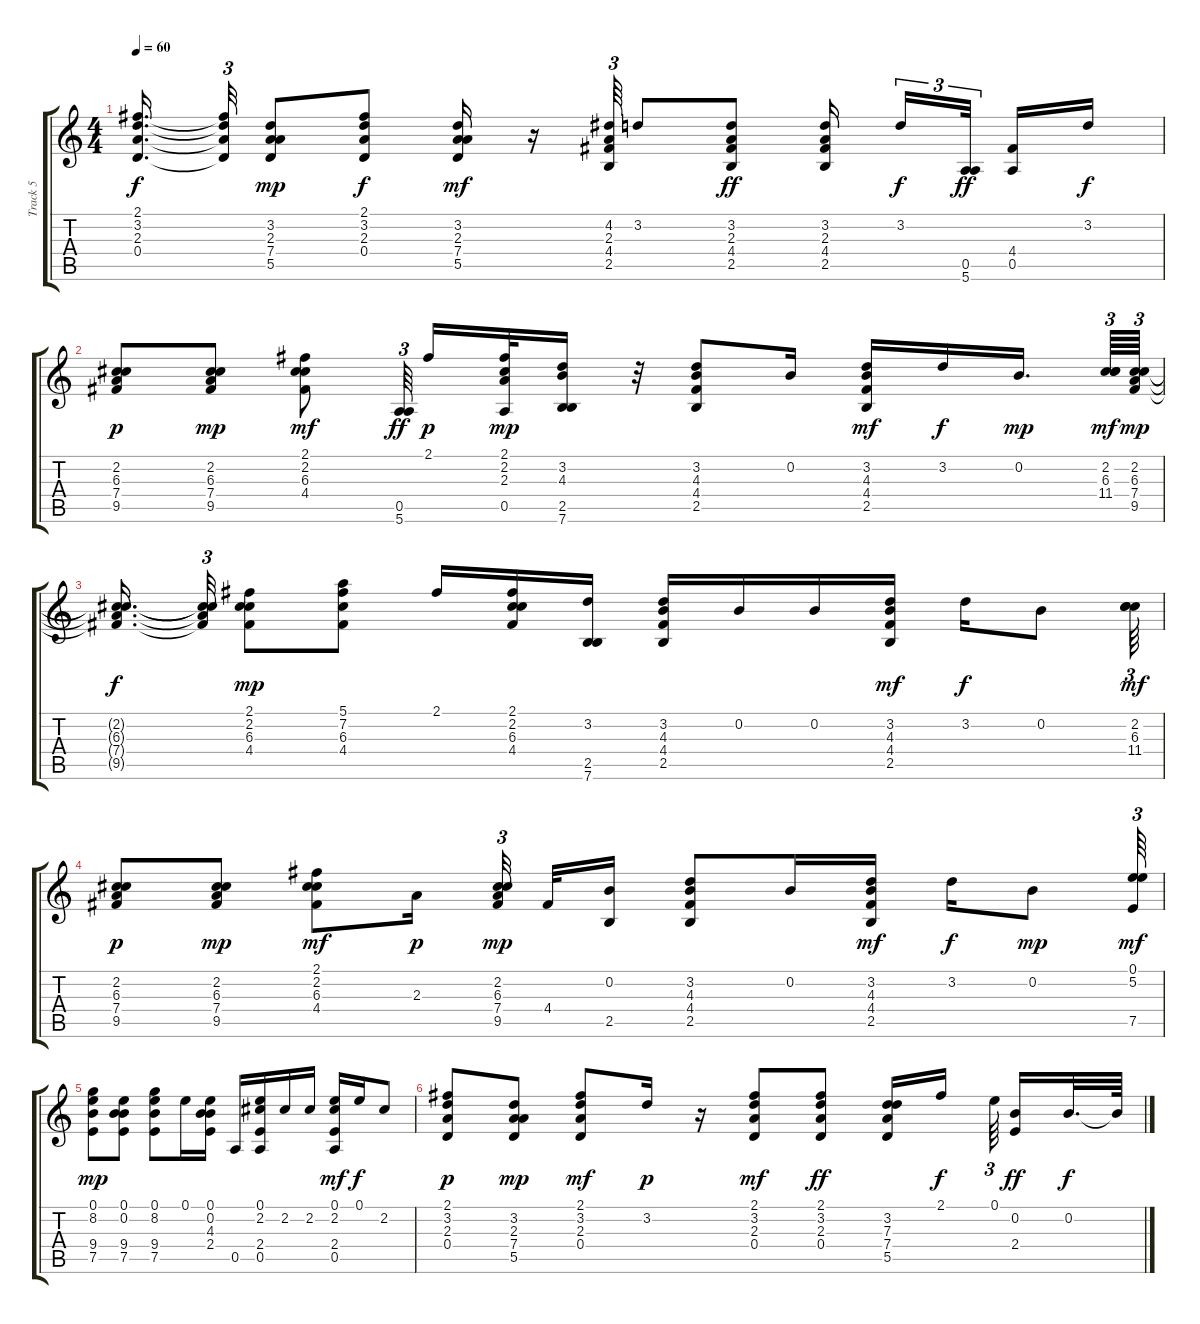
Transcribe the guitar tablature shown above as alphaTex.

\track ("Track 5" "Track 5") {instrument acousticguitarsteel}
\staff {score tabs}
\tuning (E4 B3 G3 D3 A2 E2) {hide}
\ts (4 4)
\tempo 60
\clef g2
\ks c
(2.1{t} 3.2{t} 2.3{t} 0.4{t}).16{d dy f} (2.1{t} 3.2{t} 2.3{t} 0.4{t}).32{tu (3 2)} (3.2 2.3 7.4 5.5).8{dy mp} (2.1 3.2 2.3 0.4).8{dy f} (3.2 2.3 7.4 5.5).16{dy mf} r.16 (4.2 2.3 4.4 2.5).64{tu (3 2)} 3.2.8 (3.2 2.3 4.4 2.5).8{dy ff} (3.2 2.3 4.4 2.5).16 3.2.16{tu (3 2) dy f} (0.5 5.6).32{tu (3 2) dy ff} (4.4 0.5).16 3.2.16{dy f} |
(2.2 6.3 7.4 9.5).8{dy p} (2.2 6.3 7.4 9.5).8{dy mp} (2.1 2.2 6.3 4.4).8{dy mf} (0.5 5.6).64{tu (3 2) dy ff} 2.1.16{dy p} (2.1 2.2 2.3 0.5).32{dy mp} (3.2 4.3 2.5 7.6).16 r.32 (3.2 4.3 4.4 2.5).8 0.2.16 (3.2 4.3 4.4 2.5).16{dy mf} 3.2.16{dy f} 0.2.16{d dy mp} (2.2 6.3 11.4).64{tu (3 2) dy mf} (2.2 6.3 7.4 9.5).64{tu (3 2) dy mp} |
(2.2{t} 6.3{t} 7.4{t} 9.5{t}).16{d dy f} (2.2{t} 6.3{t} 7.4{t} 9.5{t}).32{tu (3 2)} (2.1 2.2 6.3 4.4).8{dy mp} (5.1 7.2 6.3 4.4).8 2.1.16 (2.1 2.2 6.3 4.4).16 (3.2 2.5 7.6).16 (3.2 4.3 4.4 2.5).16 0.2.16 0.2.16 (3.2 4.3 4.4 2.5).16{dy mf} 3.2.16{dy f} 0.2.8 (2.2 6.3 11.4).64{tu (3 2) dy mf} |
(2.2 6.3 7.4 9.5).8{dy p} (2.2 6.3 7.4 9.5).8{dy mp} (2.1 2.2 6.3 4.4).8{dy mf} 2.3.16{dy p} (2.2 6.3 7.4 9.5).32{tu (3 2) dy mp} 4.4.32 (0.2 2.5).16 (3.2 4.3 4.4 2.5).8 0.2.16 (3.2 4.3 4.4 2.5).16{dy mf} 3.2.16{dy f} 0.2.8{dy mp} (0.1 5.2 7.5).64{tu (3 2) dy mf} |
(0.1 8.2 9.4 7.5).8{dy mp} (0.1 0.2 9.4 7.5).8 (0.1 8.2 9.4 7.5).8 0.1.16 (0.1 0.2 4.3 2.4).16 0.5.16 (0.1 2.2 2.4 0.5).16 2.2.16 2.2.16 (0.1 2.2 2.4 0.5).16{dy mf} 0.1.16{dy f} 2.2.8 |
(2.1 3.2 2.3 0.4).8{dy p} (3.2 2.3 7.4 5.5).8{dy mp} (2.1 3.2 2.3 0.4).8{dy mf} 3.2.16{dy p} r.16 (2.1 3.2 2.3 0.4).8{dy mf} (2.1 3.2 2.3 0.4).8{dy ff} (3.2 7.3 7.4 5.5).16 2.1.16{dy f} 0.1.64{tu (3 2)} (0.2 2.4).16{dy ff} 0.2.32{d dy f} 0.2{t}.64
